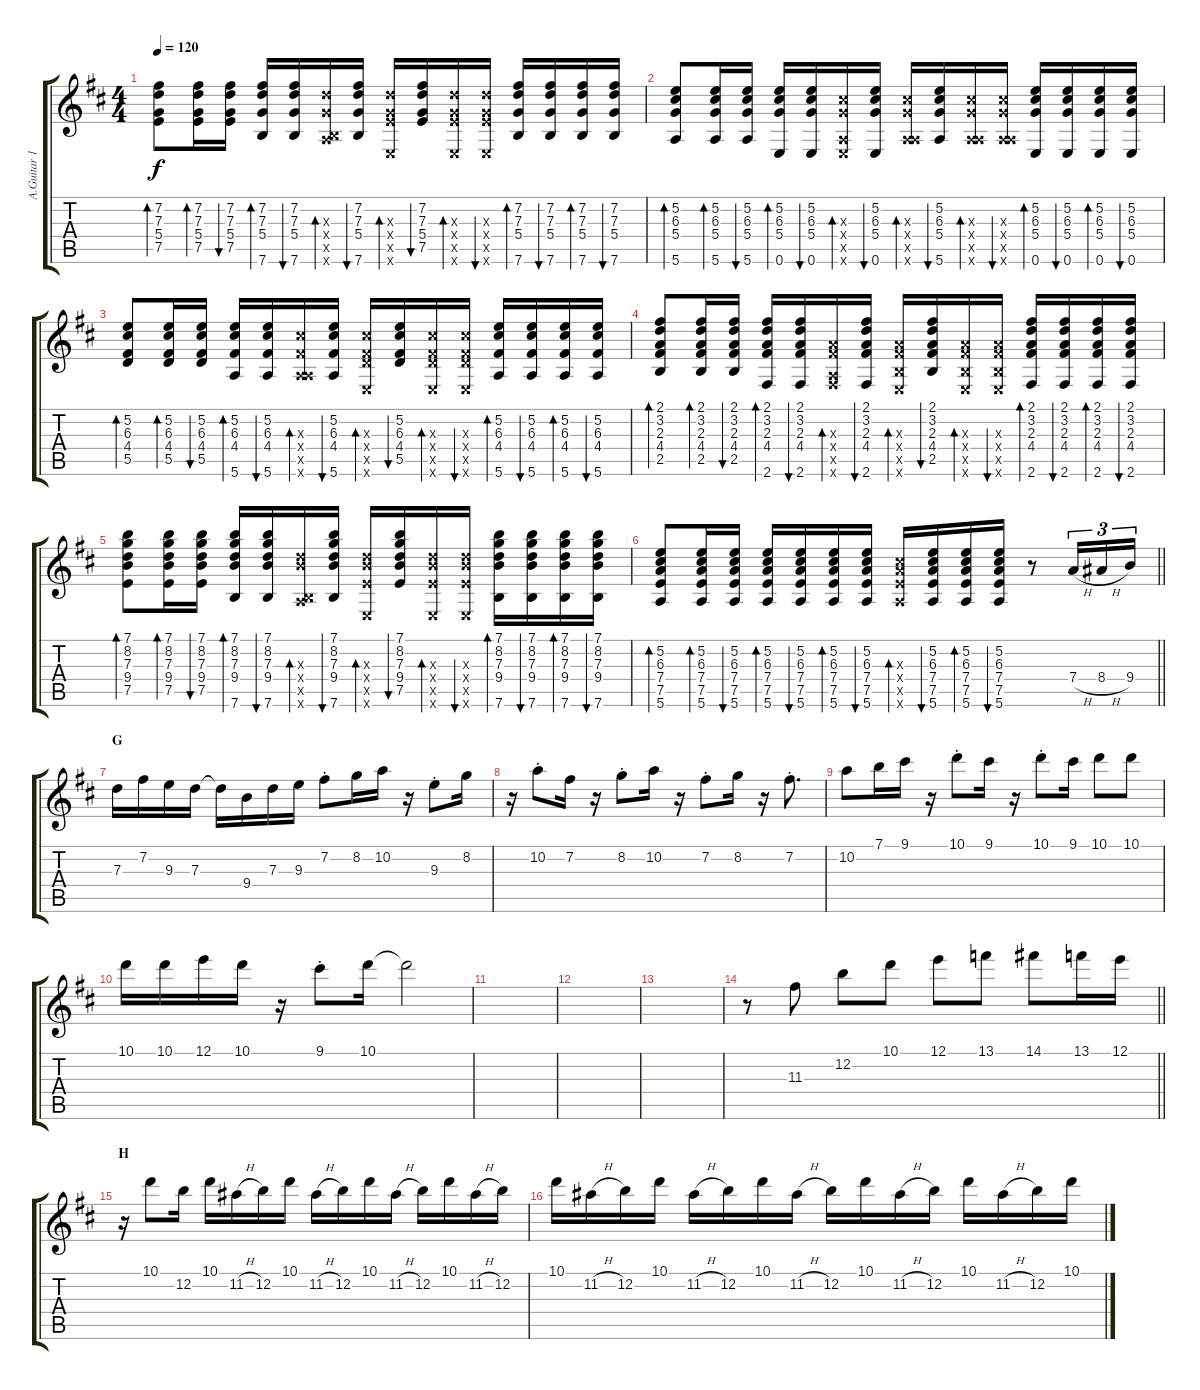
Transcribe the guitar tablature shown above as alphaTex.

\track ("A.Guitar 1" "A.Guitar 1") {instrument acousticguitarsteel}
\staff {score tabs}
\tuning (E4 B3 G3 D3 A2 E2) {hide}
\ts (4 4)
\tempo 120
\clef g2
\ks d
(7.2 7.3 5.4 7.5).8{bd 30 dy f} (7.2 7.3 5.4 7.5).16{bd 30} (7.2 7.3 5.4 7.5).16{bu 30} (7.2 7.3 5.4 7.6).16{bd 30} (7.2 7.3 5.4 7.6).16{bu 30} (7.3{x} 5.4{x} 0.5{x} 7.6{x}).16{bd 30} (7.2 7.3 5.4 7.6).16{bu 30} (7.3{x} 5.4{x} 7.5{x} 0.6{x}).16{bd 30} (7.2 7.3 5.4 7.5).16{bu 30} (7.3{x} 5.4{x} 7.5{x} 0.6{x}).16{bd 30} (7.3{x} 5.4{x} 7.5{x} 0.6{x}).16{bu 30} (7.2 7.3 5.4 7.6).16{bd 30} (7.2 7.3 5.4 7.6).16{bu 30} (7.2 7.3 5.4 7.6).16{bd 30} (7.2 7.3 5.4 7.6).16{bu 30} |
(5.2 6.3 5.4 5.6).8{bd 30} (5.2 6.3 5.4 5.6).16{bd 30} (5.2 6.3 5.4 5.6).16{bu 30} (5.2 6.3 5.4 0.6).16{bd 30} (5.2 6.3 5.4 0.6).16{bu 30} (6.3{x} 5.4{x} 0.5{x} 0.6{x}).16{bd 30} (5.2 6.3 5.4 0.6).16{bu 30} (6.3{x} 5.4{x} 0.5{x} 5.6{x}).16{bd 30} (5.2 6.3 5.4 5.6).16{bu 30} (6.3{x} 5.4{x} 0.5{x} 5.6{x}).16{bd 30} (6.3{x} 5.4{x} 0.5{x} 5.6{x}).16{bu 30} (5.2 6.3 5.4 0.6).16{bd 30} (5.2 6.3 5.4 0.6).16{bu 30} (5.2 6.3 5.4 0.6).16{bd 30} (5.2 6.3 5.4 0.6).16{bu 30} |
(5.2 6.3 4.4 5.5).8{bd 30} (5.2 6.3 4.4 5.5).16{bd 30} (5.2 6.3 4.4 5.5).16{bu 30} (5.2 6.3 4.4 5.6).16{bd 30} (5.2 6.3 4.4 5.6).16{bu 30} (6.3{x} 4.4{x} 0.5{x} 5.6{x}).16{bd 30} (5.2 6.3 4.4 5.6).16{bu 30} (6.3{x} 4.4{x} 5.5{x} 0.6{x}).16{bd 30} (5.2 6.3 4.4 5.5).16{bu 30} (6.3{x} 4.4{x} 5.5{x} 0.6{x}).16{bd 30} (6.3{x} 4.4{x} 5.5{x} 0.6{x}).16{bu 30} (5.2 6.3 4.4 5.6).16{bd 30} (5.2 6.3 4.4 5.6).16{bu 30} (5.2 6.3 4.4 5.6).16{bd 30} (5.2 6.3 4.4 5.6).16{bu 30} |
(2.1 3.2 2.3 4.4 2.5).8{bd 30} (2.1 3.2 2.3 4.4 2.5).16{bd 30} (2.1 3.2 2.3 4.4 2.5).16{bu 30} (2.1 3.2 2.3 4.4 2.6).16{bd 30} (2.1 3.2 2.3 4.4 2.6).16{bu 30} (2.3{x} 4.4{x} 0.5{x} 2.6{x}).16{bd 30} (2.1 3.2 2.3 4.4 2.6).16{bu 30} (2.3{x} 4.4{x} 2.5{x} 0.6{x}).16{bd 30} (2.1 3.2 2.3 4.4 2.5).16{bu 30} (2.3{x} 4.4{x} 2.5{x} 0.6{x}).16{bd 30} (2.3{x} 4.4{x} 2.5{x} 0.6{x}).16{bu 30} (2.1 3.2 2.3 4.4 2.6).16{bd 30} (2.1 3.2 2.3 4.4 2.6).16{bu 30} (2.1 3.2 2.3 4.4 2.6).16{bd 30} (2.1 3.2 2.3 4.4 2.6).16{bu 30} |
(7.1 8.2 7.3 9.4 7.5).8{bd 30} (7.1 8.2 7.3 9.4 7.5).16{bd 30} (7.1 8.2 7.3 9.4 7.5).16{bu 30} (7.1 8.2 7.3 9.4 7.6).16{bd 30} (7.1 8.2 7.3 9.4 7.6).16{bu 30} (7.3{x} 9.4{x} 0.5{x} 7.6{x}).16{bd 30} (7.1 8.2 7.3 9.4 7.6).16{bu 30} (7.3{x} 9.4{x} 7.5{x} 0.6{x}).16{bd 30} (7.1 8.2 7.3 9.4 7.5).16{bu 30} (7.3{x} 9.4{x} 7.5{x} 0.6{x}).16{bd 30} (7.3{x} 9.4{x} 7.5{x} 0.6{x}).16{bu 30} (7.1 8.2 7.3 9.4 7.6).16{bd 30} (7.1 8.2 7.3 9.4 7.6).16{bu 30} (7.1 8.2 7.3 9.4 7.6).16{bd 30} (7.1 8.2 7.3 9.4 7.6).16{bu 30} |
\barLineRight lightlight
(5.2 6.3 7.4 7.5 5.6).8{bd 30} (5.2 6.3 7.4 7.5 5.6).16{bd 30} (5.2 6.3 7.4 7.5 5.6).16{bu 30} (5.2 6.3 7.4 7.5 5.6).16{bd 30} (5.2 6.3 7.4 7.5 5.6).16{bu 30} (5.2 6.3 7.4 7.5 5.6).16{bd 30} (5.2 6.3 7.4 7.5 5.6).16{bu 30} (6.3{x} 7.4{x} 7.5{x} 5.6{x}).16{bd 30} (5.2 6.3 7.4 7.5 5.6).16{bu 30} (5.2 6.3 7.4 7.5 5.6).16{bd 30} (5.2 6.3 7.4 7.5 5.6).16{bu 30} r.8 7.4{h}.16{tu (3 2)} 8.4{h}.16{tu (3 2)} 9.4.16{tu (3 2)} |
\section ("" "G")
7.3.16 7.2.16 9.3.16 7.3.16 7.3{t}.16 9.4.16 7.3.16 9.3.16 7.2{st}.8 8.2.16 10.2.16 r.16 9.3{st}.8 8.2.16 |
r.16 10.2{st}.8 7.2.16 r.16 8.2{st}.8 10.2.16 r.16 7.2{st}.8 8.2.16 r.16 7.2{st}.8{d} |
10.2.8 7.1.16 9.1.16 r.16 10.1{st}.8 9.1.16 r.16 10.1{st}.8 9.1.16 10.1.8 10.1.8 |
10.1.16 10.1.16 12.1.16 10.1.16 r.16 9.1{st}.8 10.1.16 10.1{t}.2 |
|
|
|
\barLineRight lightlight
r.8 11.3.8 12.2.8 10.1.8 12.1.8 13.1.8 14.1.8 13.1.16 12.1.16 |
\section ("" "H")
r.16 10.1.8 12.2.16 10.1.16 11.2{h}.16 12.2.16 10.1.16 11.2{h}.16 12.2.16 10.1.16 11.2{h}.16 12.2.16 10.1.16 11.2{h}.16 12.2.16 |
10.1.16 11.2{h}.16 12.2.16 10.1.16 11.2{h}.16 12.2.16 10.1.16 11.2{h}.16 12.2.16 10.1.16 11.2{h}.16 12.2.16 10.1.16 11.2{h}.16 12.2.16 10.1.16
